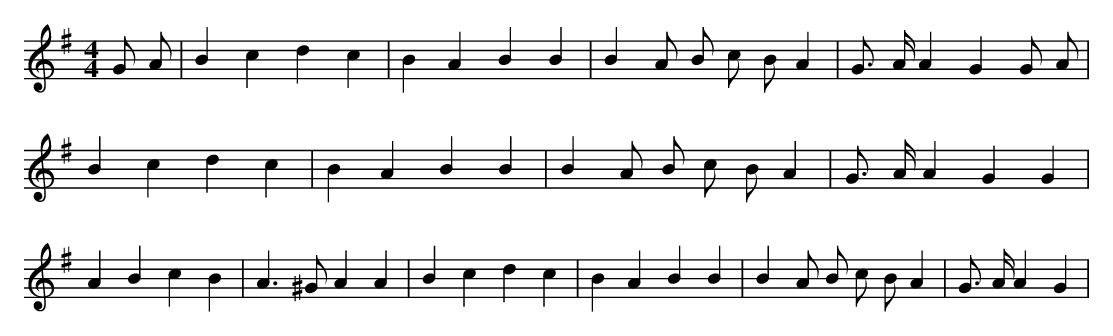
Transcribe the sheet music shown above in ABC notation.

X:1
M:4/4
L:1/8
K:G
G A | B2 c2 d2 c2 | B2 A2 B2 B2 | B2 A B c B A2 | G3/2 A/2 A2 G2 G A | B2 c2 d2 c2 | B2 A2 B2 B2 | B2 A B c B A2 | G3/2 A/2 A2 G2 G2 | A2 B2 c2 B2 | A3 ^G A2 A2 | B2 c2 d2 c2 | B2 A2 B2 B2 | B2 A B c B A2 | G3/2 A/2 A2 G2 |
